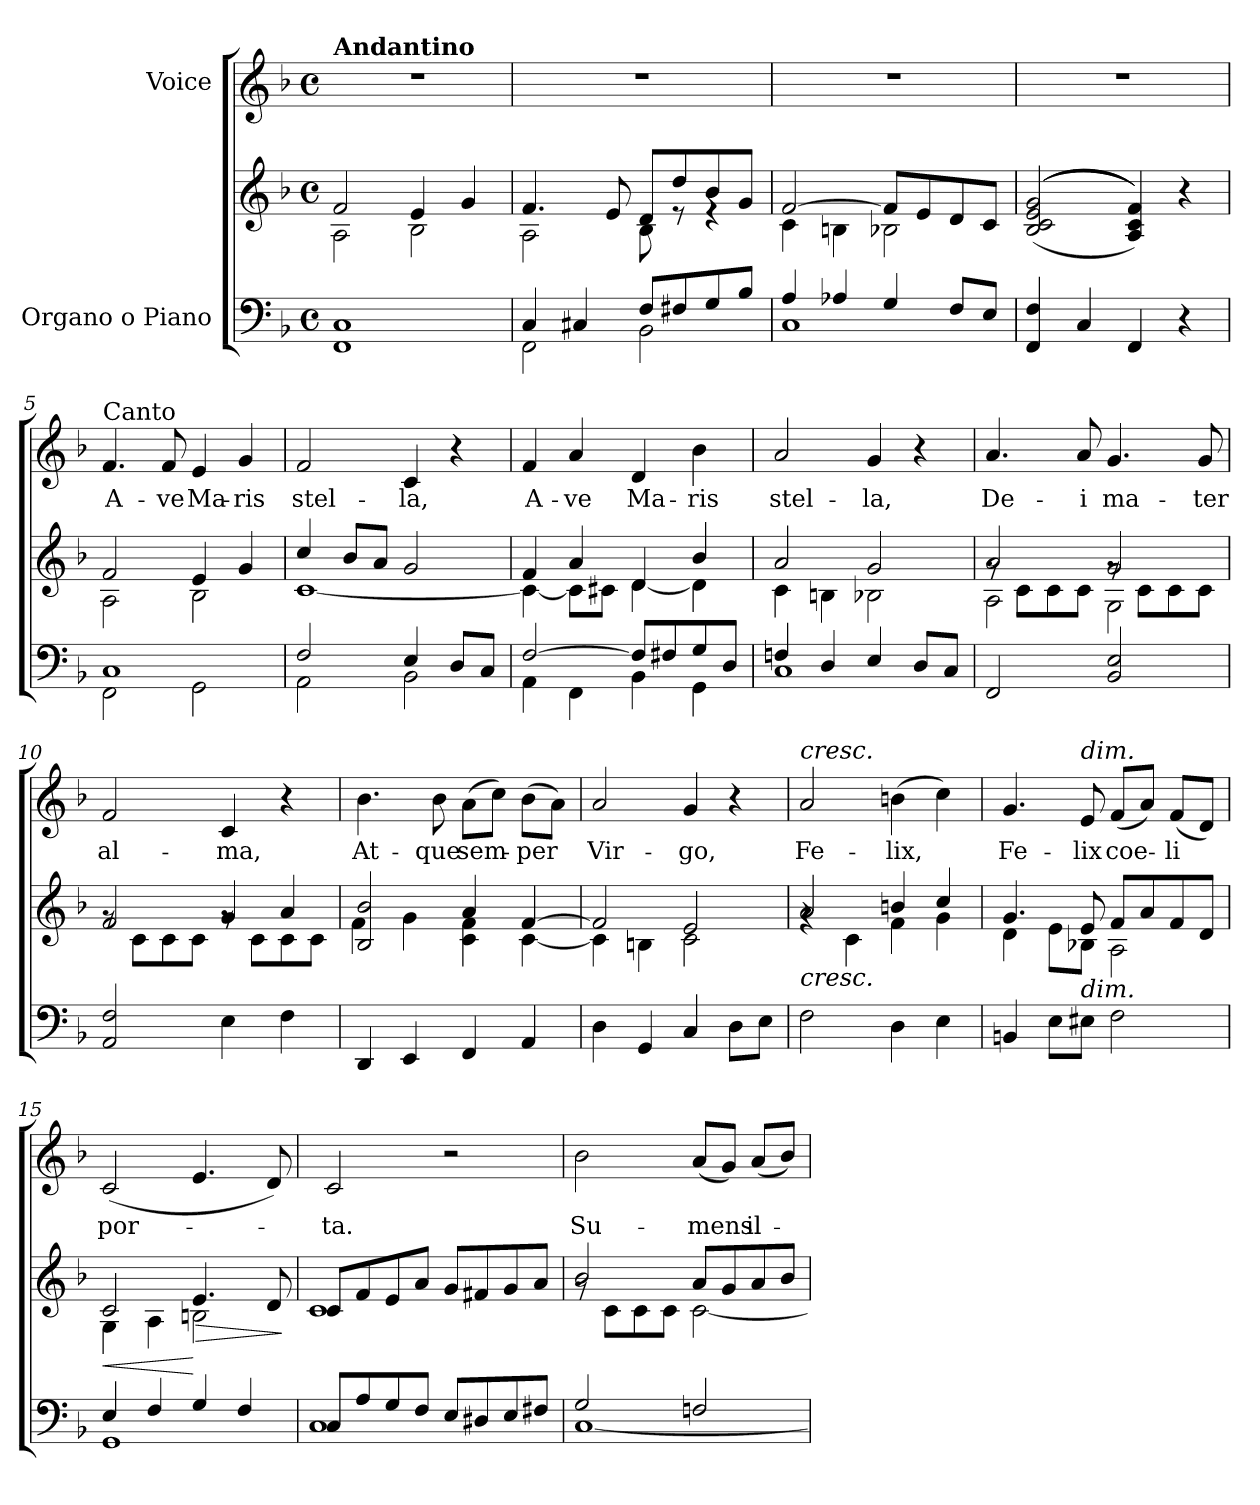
**kern	**kern	**dynam	**kern	**text
*part2	*part2	*part2	*part1	*part1
*staff3	*staff2	*staff2/3	*staff1	*staff1
*I"Organo o      Piano	*	*	*I"Voice	*
*clefF4	*clefG2	*	*clefG2	*
*k[b-]	*k[b-]	*	*k[b-]	*
*M4/4	*M4/4	*	*M4/4	*
*met(c)	*met(c)	*	*met(c)	*
=1	=1	=1	=1	=1
*	*^	*	*	*
!	!	!	!	!LO:TX:a:B:t=Andantino	!
1FF 1C	2f/	2A\	.	1r	.
.	4e/	2B-\	.	.	.
.	4g/	.	.	.	.
=2	=2	=2	=2	=2	=2
*^	*	*	*	*	*
4C/	2FF\	4.f/	2A\	.	1r	.
4C#X/	.	.	.	.	.	.
.	.	8e/	.	.	.	.
8F/L	2BB-\	8d/L	8B-\	.	.	.
8F#X/	.	8dd/	8re	.	.	.
8G/	.	8b-/	4re	.	.	.
8B-/J	.	8g/J	.	.	.	.
=3	=3	=3	=3	=3	=3	=3
4A/	1C	[2f/	4c\	.	1r	.
4A-X/	.	.	4Bn\	.	.	.
4G/	.	8f/L]	2B-X\	.	.	.
.	.	8e/	.	.	.	.
8F/L	.	8d/	.	.	.	.
8E/J	.	8c/J	.	.	.	.
*v	*v	*	*	*	*	*
*	*v	*v	*	*	*
=4	=4	=4	=4	=4
4FF/ 4F/	(>(>(<(<2B-/ 2c/ 2e/ 2g/	.	1r	.
4C/	.	.	.	.
4FF/	4A/ 4c/ 4f/))))	.	.	.
4r	4r	.	.	.
!!LO:LB:g=z
=5	=5	=5	=5	=5
*^	*^	*	*	*
!	!	!	!	!	!LO:TX:a:t=Canto	!
!	!	!	!	!	!	!LO:LY:b
1C	2FF\	2f/	2A\	.	4.f/	A-
!	!	!	!	!	!	!LO:LY:b
.	.	.	.	.	8f/	ve
!	!	!	!	!	!	!LO:LY:b
.	2GG\	4e/	2B-\	.	4e/	Ma-
!	!	!	!	!	!	!LO:LY:b
.	.	4g/	.	.	4g/	ris
=6	=6	=6	=6	=6	=6	=6
!	!	!	!	!	!	!LO:LY:b
2F/	2AA\	4cc/	[1c	.	2f/	stel-
.	.	8b-/L	.	.	.	.
.	.	8a/J	.	.	.	.
!	!	!	!	!	!	!LO:LY:b
4E/	2BB-\	2g/	.	.	4c/	la,
8D/L	.	.	.	.	4r	.
8C/J	.	.	.	.	.	.
=7	=7	=7	=7	=7	=7	=7
!	!	!	!	!	!	!LO:LY:b
[2F/	4AA\	4f/	4c\_	.	4f/	A-
!	!	!	!	!	!	!LO:LY:b
.	4FF\	4a/	8c\L]	.	4a/	ve
.	.	.	8c#X\J	.	.	.
!	!	!	!	!	!	!LO:LY:b
8F/L]	4BB-\	4d/	[4d\	.	4d/	Ma-
8F#X/	.	.	.	.	.	.
!	!	!	!	!	!	!LO:LY:b
8G/	4GG\	4b-/	4d\]	.	4b-\	ris
8D/J	.	.	.	.	.	.
=8	=8	=8	=8	=8	=8	=8
!	!	!	!	!	!	!LO:LY:b
4Fn/	1C	2a/	4c\	.	2a/	stel-
4D/	.	.	4Bn\	.	.	.
!	!	!	!	!	!	!LO:LY:b
4E/	.	2g/	2B-X\	.	4g/	la,
8D/L	.	.	.	.	4r	.
8C/J	.	.	.	.	.	.
*v	*v	*	*	*	*	*
!!LO:PB:g=z
=9	=9	=9	=9	=9	=9
*	*	*^	*	*	*
!	!	!	!	!	!	!LO:LY:b
2FF/	2a/	8rg	2A\	.	4.a/	De-
.	.	8c\L	.	.	.	.
.	.	8c\	.	.	.	.
!	!	!	!	!	!	!LO:LY:b
.	.	8c\J	.	.	8a/	i
!	!	!	!	!	!	!LO:LY:b
2BB-/ 2E/	2g/	8rg	2G\	.	4.g/	ma-
.	.	8c\L	.	.	.	.
.	.	8c\	.	.	.	.
!	!	!	!	!	!	!LO:LY:b
.	.	8c\J	.	.	8g/	ter
*	*	*v	*v	*	*	*
=10	=10	=10	=10	=10	=10
!	!	!	!	!	!LO:LY:b
2AA/ 2F/	2f/	8rg	.	2f/	al-
.	.	8c\L	.	.	.
.	.	8c\	.	.	.
.	.	8c\J	.	.	.
!	!	!	!	!	!LO:LY:b
4E\	4g/	8rg	.	4c/	ma,
.	.	8c\L	.	.	.
4F\	4a/	8c\	.	4r	.
.	.	8c\J	.	.	.
=11	=11	=11	=11	=11	=11
!	!	!	!	!	!LO:LY:b
4DD/	2B-/ 2b-/	4f\	.	4.b-\	At-
4EE/	.	4g\	.	.	.
!	!	!	!	!	!LO:LY:b
.	.	.	.	8b-\	que
!	!	!	!	!	!LO:LY:b
4FF/	4a/	4c\ 4f\	.	(>8a\L	sem-
.	.	.	.	8cc\J)	.
!	!	!	!	!	!LO:LY:b
4AA/	[4f/	[4c\	.	(>8b-\L	per
.	.	.	.	8a\J)	.
=12	=12	=12	=12	=12	=12
!	!	!	!	!	!LO:LY:b
4D\	2f/]	4c\]	.	2a/	Vir-
4GG/	.	4Bn\	.	.	.
!	!	!	!	!	!LO:LY:b
4C/	2e/	2c\	.	4g/	go,
8D\L	.	.	.	4r	.
8E\J	.	.	.	.	.
!!LO:LB:g=z
=13	=13	=13	=13	=13	=13
!	!	!	!	!LO:TX:a:i:t=cresc.	!
!	!LO:TX:b:i:t=cresc.	!	!	!	!
!	!	!	!	!	!LO:LY:b
2F\	2a/	4rg	.	2a/	Fe-
.	.	4c\	.	.	.
!	!	!	!	!	!LO:LY:b
4D\	4bn/	4f\	.	(>4bn\	lix,
4E\	4cc/	4g\	.	4cc\)	.
=14	=14	=14	=14	=14	=14
!	!	!	!	!	!LO:LY:b
4BBn/	4.g/	4d\	.	4.g/	Fe-
8E\L	.	8e\L	.	.	.
!	!	!	!	!LO:TX:a:i:t=dim.	!
!	!LO:TX:b:i:t=dim.	!	!	!	!
!	!	!	!	!	!LO:LY:b
8E#X\J	8e/	8B-X\J	.	8e/	lix
!	!	!	!	!	!LO:LY:b
2F\	8f/L	2A\	.	(<8f/L	coe-
.	8a/	.	.	8a/J)	.
!	!	!	!	!	!LO:LY:b
.	8f/	.	.	(<8f/L	li
.	8d/J	.	.	8d/J)	.
=15	=15	=15	=15	=15	=15
*^	*	*	*	*	*
!	!	!	!	!LO:HP:b	!	!LO:LY:b
4E/	1GG	2c/	4G\	<	(<2c/	por-
4F/	.	.	4A\	.	.	.
!	!	!	!	!LO:HP:n=1:b	!	!
4G/	.	4.e/	2Bn\	[ >	4.e/	.
4F/	.	.	.	.	.	.
.	.	8d/	.	.	8d/)	.
*v	*v	*	*	*	*	*
*	*v	*v	*	*	*
.	.	]	.	.
=16	=16	=16	=16	=16
*^	*^	*	*	*
!	!	!	!	!	!	!LO:LY:b
8C/L	1C	8c/L	1c	.	2c/	ta.
8A/	.	8f/	.	.	.	.
8G/	.	8e/	.	.	.	.
8F/J	.	8a/J	.	.	.	.
8E/L	.	8g/L	.	.	2r	.
8D#X/	.	8f#X/	.	.	.	.
8E/	.	8g/	.	.	.	.
8F#X/J	.	8a/J	.	.	.	.
!!LO:LB:g=z
=17	=17	=17	=17	=17	=17	=17
!	!	!	!	!	!	!LO:LY:b
2G/	[1C	2b-/	8rg	.	2b-\	Su-
.	.	.	8c\L	.	.	.
.	.	.	8c\	.	.	.
.	.	.	8c\J	.	.	.
!	!	!	!	!	!	!LO:LY:b
2Fn/	.	8a/L	[2c\	.	(<8a/L	mens
.	.	8g/	.	.	8g/J)	.
!	!	!	!	!	!	!LO:LY:b
.	.	8a/	.	.	(<8a/L	il-
.	.	8b-/J	.	.	8b-/J)	.
*v	*v	*	*	*	*	*
*	*v	*v	*	*	*
=	=	=	=	=
*-	*-	*-	*-	*-
